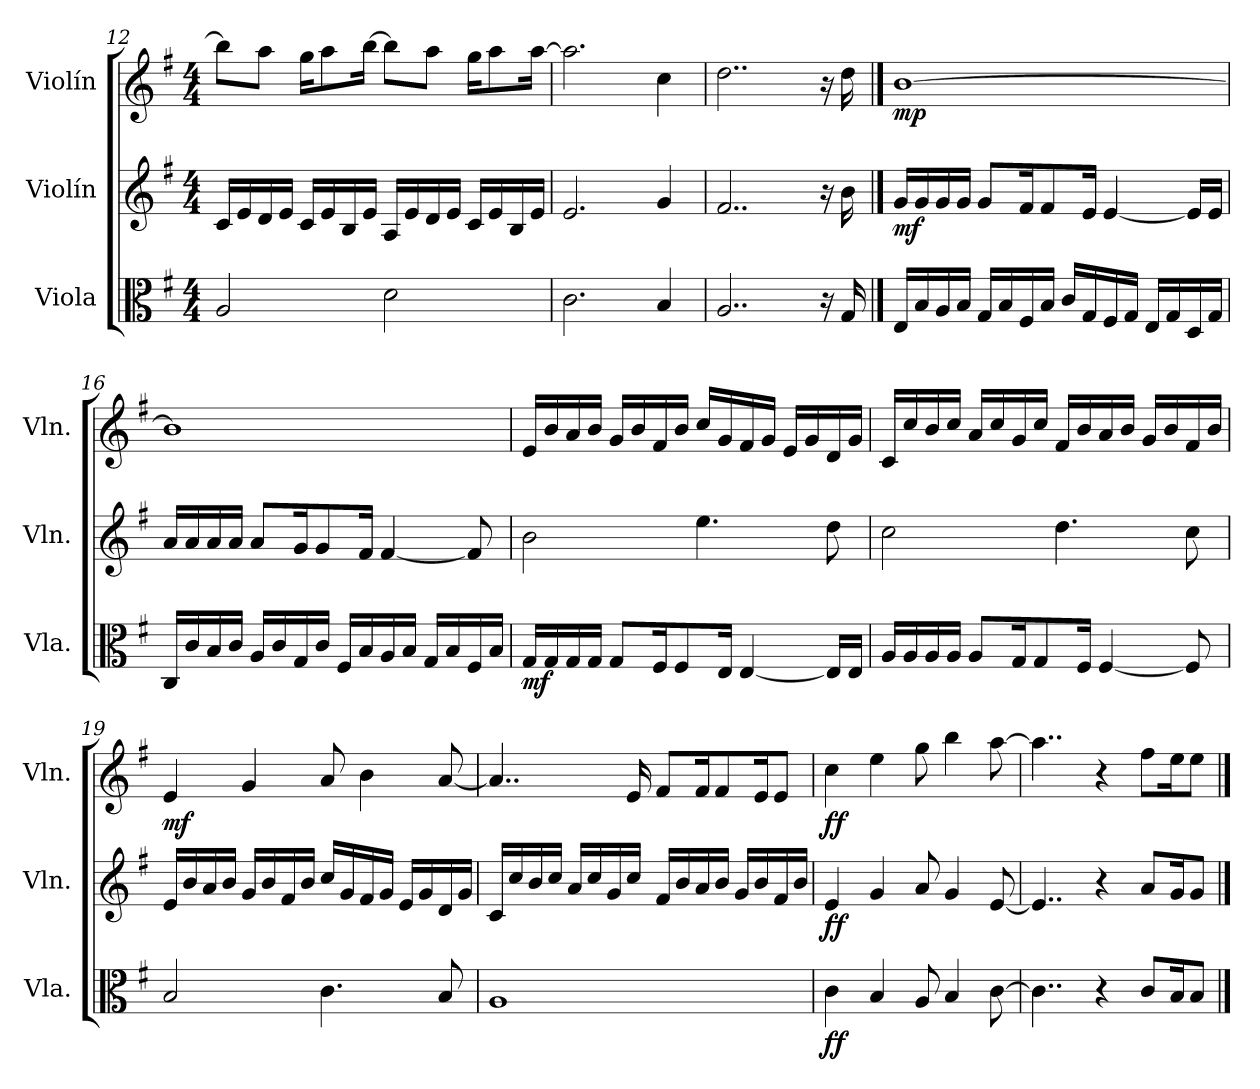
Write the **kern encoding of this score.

**kern	**dynam	**kern	**dynam	**kern	**dynam
*part3	*part3	*part2	*part2	*part1	*part1
*staff3	*staff3	*staff2	*staff2	*staff1	*staff1
*I"Viola	*	*I"Violín	*	*I"Violín	*
*I'Vla.	*	*I'Vln.	*	*I'Vln.	*
*clefC3	*	*clefG2	*	*clefG2	*
*k[f#]	*	*k[f#]	*	*k[f#]	*
*M4/4	*	*M4/4	*	*M4/4	*
=12	=12	=12	=12	=12	=12
2A/	.	16c/LL	.	8bb\L]	.
.	.	16e/	.	.	.
.	.	16d/	.	8aa\J	.
.	.	16e/JJ	.	.	.
.	.	16c/LL	.	16gg\KL	.
.	.	16e/	.	8aa\	.
.	.	16B/	.	.	.
.	.	16e/JJ	.	[16bb\Jk	.
2d\	.	16A/LL	.	8bb\L]	.
.	.	16e/	.	.	.
.	.	16d/	.	8aa\J	.
.	.	16e/JJ	.	.	.
.	.	16c/LL	.	16gg\KL	.
.	.	16e/	.	8aa\	.
.	.	16B/	.	.	.
.	.	16e/JJ	.	[16aa\Jk	.
=13	=13	=13	=13	=13	=13
2.c\	.	2.e/	.	2.aa\]	.
4B/	.	4g/	.	4cc\	.
!!LO:PB:g=z
=14	=14	=14	=14	=14	=14
2..A/	.	2..f#/	.	2..dd\	.
16r	.	16r	.	16r	.
16G/	.	16b\	.	16dd\	.
==15	==15	==15	==15	==15	==15
!	!	!	!LO:DY:b	!	!LO:DY:b
16E/LL	.	16g/LL	mf	[1b	mp
16B/	.	16g/	.	.	.
16A/	.	16g/	.	.	.
16B/JJ	.	16g/JJ	.	.	.
16G/LL	.	8g/L	.	.	.
16B/	.	.	.	.	.
16F#/	.	16f#/K	.	.	.
16B/JJ	.	8f#/	.	.	.
16c/LL	.	.	.	.	.
16G/	.	16e/Jk	.	.	.
16F#/	.	[4e/	.	.	.
16G/JJ	.	.	.	.	.
16E/LL	.	.	.	.	.
16G/	.	.	.	.	.
16D/	.	16e/LL]	.	.	.
16G/JJ	.	16e/JJ	.	.	.
=16	=16	=16	=16	=16	=16
16C/LL	.	16a/LL	.	1b]	.
16c/	.	16a/	.	.	.
16B/	.	16a/	.	.	.
16c/JJ	.	16a/JJ	.	.	.
16A/LL	.	8a/L	.	.	.
16c/	.	.	.	.	.
16G/	.	16g/K	.	.	.
16c/JJ	.	8g/	.	.	.
16F#/LL	.	.	.	.	.
16B/	.	16f#/Jk	.	.	.
16A/	.	[4f#/	.	.	.
16B/JJ	.	.	.	.	.
16G/LL	.	.	.	.	.
16B/	.	.	.	.	.
16F#/	.	8f#/]	.	.	.
16B/JJ	.	.	.	.	.
!!LO:LB:g=z
=17	=17	=17	=17	=17	=17
!	!LO:DY:b	!	!	!	!
16G/LL	mf	2b\	.	16e/LL	.
16G/	.	.	.	16b/	.
16G/	.	.	.	16a/	.
16G/JJ	.	.	.	16b/JJ	.
8G/L	.	.	.	16g/LL	.
.	.	.	.	16b/	.
16F#/K	.	.	.	16f#/	.
8F#/	.	.	.	16b/JJ	.
.	.	4.ee\	.	16cc/LL	.
16E/Jk	.	.	.	16g/	.
[4E/	.	.	.	16f#/	.
.	.	.	.	16g/JJ	.
.	.	.	.	16e/LL	.
.	.	.	.	16g/	.
16E/LL]	.	8dd\	.	16d/	.
16E/JJ	.	.	.	16g/JJ	.
=18	=18	=18	=18	=18	=18
16A/LL	.	2cc\	.	16c/LL	.
16A/	.	.	.	16cc/	.
16A/	.	.	.	16b/	.
16A/JJ	.	.	.	16cc/JJ	.
8A/L	.	.	.	16a/LL	.
.	.	.	.	16cc/	.
16G/K	.	.	.	16g/	.
8G/	.	.	.	16cc/JJ	.
.	.	4.dd\	.	16f#/LL	.
16F#/Jk	.	.	.	16b/	.
[4F#/	.	.	.	16a/	.
.	.	.	.	16b/JJ	.
.	.	.	.	16g/LL	.
.	.	.	.	16b/	.
8F#/]	.	8cc\	.	16f#/	.
.	.	.	.	16b/JJ	.
!!LO:LB:g=z
=19	=19	=19	=19	=19	=19
!	!	!	!	!	!LO:DY:b
2B/	.	16e/LL	.	4e/	mf
.	.	16b/	.	.	.
.	.	16a/	.	.	.
.	.	16b/JJ	.	.	.
.	.	16g/LL	.	4g/	.
.	.	16b/	.	.	.
.	.	16f#/	.	.	.
.	.	16b/JJ	.	.	.
4.c\	.	16cc/LL	.	8a/	.
.	.	16g/	.	.	.
.	.	16f#/	.	4b\	.
.	.	16g/JJ	.	.	.
.	.	16e/LL	.	.	.
.	.	16g/	.	.	.
8B/	.	16d/	.	[8a/	.
.	.	16g/JJ	.	.	.
=20	=20	=20	=20	=20	=20
1A	.	16c/LL	.	4..a/]	.
.	.	16cc/	.	.	.
.	.	16b/	.	.	.
.	.	16cc/JJ	.	.	.
.	.	16a/LL	.	.	.
.	.	16cc/	.	.	.
.	.	16g/	.	.	.
.	.	16cc/JJ	.	16e/	.
.	.	16f#/LL	.	8f#/L	.
.	.	16b/	.	.	.
.	.	16a/	.	16f#/K	.
.	.	16b/JJ	.	8f#/	.
.	.	16g/LL	.	.	.
.	.	16b/	.	16e/K	.
.	.	16f#/	.	8e/J	.
.	.	16b/JJ	.	.	.
=21	=21	=21	=21	=21	=21
!	!LO:DY:b	!	!LO:DY:b	!	!LO:DY:b
4c\	ff	4e/	ff	4cc\	ff
4B/	.	4g/	.	4ee\	.
8A/	.	8a/	.	8gg\	.
4B/	.	4g/	.	4bb\	.
[8c\	.	[8e/	.	[8aa\	.
!!LO:PB:g=z
=22	=22	=22	=22	=22	=22
4..c\]	.	4..e/]	.	4..aa\]	.
4r	.	4r	.	4r	.
8c/L	.	8a/L	.	8ff#\L	.
16B/K	.	16g/K	.	16ee\K	.
8B/J	.	8g/J	.	8ee\J	.
==	==	==	==	==	==
*-	*-	*-	*-	*-	*-
